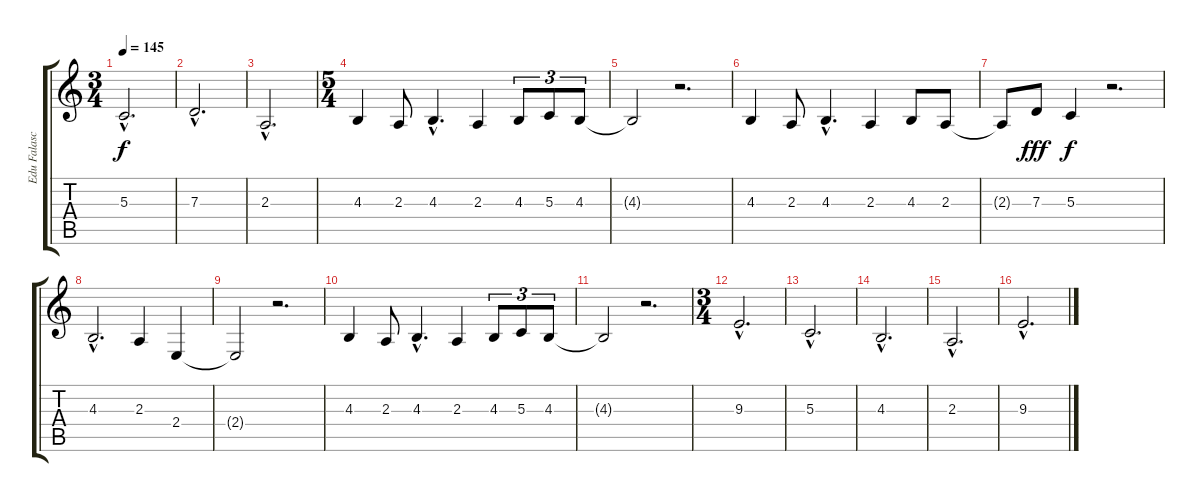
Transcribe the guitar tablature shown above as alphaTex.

\track ("Edu Falaschi" "Edu Falasc") {instrument bassoon}
\staff {score tabs}
\tuning (E4 B3 G3 D3 A2 E2) {hide}
\ts (3 4)
\tempo 145
\clef g2
\ks c
5.3{hac}.2{d dy f} |
7.3{hac}.2{d} |
2.3{hac}.2{d} |
\ts (5 4)
4.3.4 2.3.8 4.3{hac}.4{d} 2.3.4 4.3.8{tu (3 2)} 5.3.8{tu (3 2)} 4.3.8{tu (3 2)} |
4.3{t}.2 r.2{d} |
4.3.4 2.3.8 4.3{hac}.4{d} 2.3.4 4.3.8 2.3.8 |
2.3{t}.8 7.3.8{dy fff} 5.3.4{dy f} r.2{d} |
4.3{hac}.2{d} 2.3.4 2.4.4 |
2.4{t}.2 r.2{d} |
4.3.4 2.3.8 4.3{hac}.4{d} 2.3.4 4.3.8{tu (3 2)} 5.3.8{tu (3 2)} 4.3.8{tu (3 2)} |
4.3{t}.2 r.2{d} |
\ts (3 4)
9.3{hac}.2{d} |
5.3{hac}.2{d} |
4.3{hac}.2{d} |
2.3{hac}.2{d} |
9.3{hac}.2{d}
